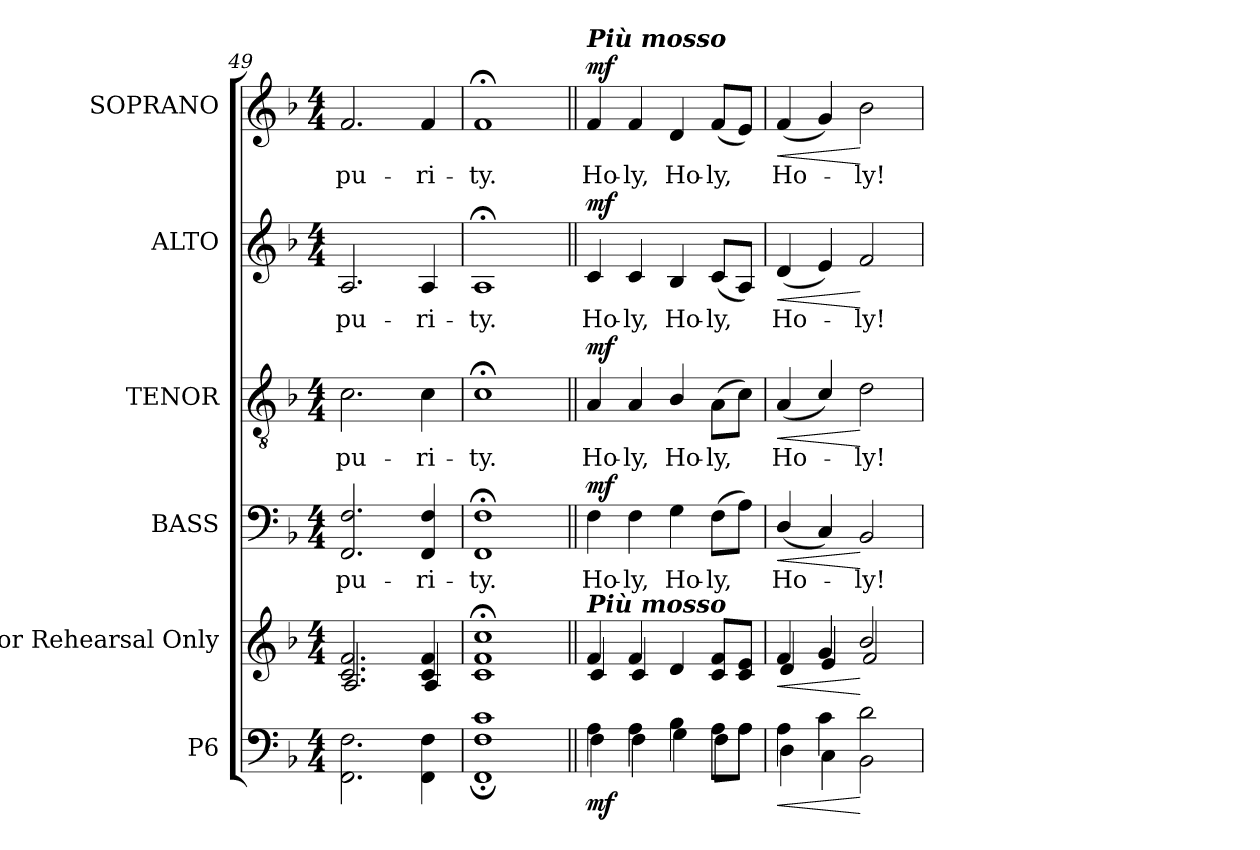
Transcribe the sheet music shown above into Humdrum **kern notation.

**kern	**dynam	**kern	**dynam	**kern	**text	**dynam	**kern	**text	**dynam	**kern	**text	**dynam	**kern	**text	**dynam
*part6	*part6	*part5	*part5	*part4	*part4	*part4	*part3	*part3	*part3	*part2	*part2	*part2	*part1	*part1	*part1
*staff6	*staff6	*staff5	*staff5	*staff4	*staff4	*staff4	*staff3	*staff3	*staff3	*staff2	*staff2	*staff2	*staff1	*staff1	*staff1
*I"P6	*	*I"For Rehearsal Only	*	*I"BASS	*	*	*I"TENOR	*	*	*I"ALTO	*	*	*I"SOPRANO	*	*
*	*	*	*	*I'B.	*	*	*I'T.	*	*	*I'A.	*	*	*I'S.	*	*
*clefF4	*	*clefG2	*	*clefF4	*	*	*clefGv2	*	*	*clefG2	*	*	*clefG2	*	*
*	*	*	*	*	*	*	*ITrd7c12	*	*	*	*	*	*	*	*
*k[b-]	*	*k[b-]	*	*k[b-]	*	*	*k[b-]	*	*	*k[b-]	*	*	*k[b-]	*	*
*F:	*	*F:	*	*F:	*	*	*F:	*	*	*F:	*	*	*F:	*	*
*M4/4	*	*M4/4	*	*M4/4	*	*	*M4/4	*	*	*M4/4	*	*	*M4/4	*	*
=49	=49	=49	=49	=49	=49	=49	=49	=49	=49	=49	=49	=49	=49	=49	=49
*^	*	*^	*	*	*	*	*	*	*	*	*	*	*	*	*
!	!	!	!	!	!	!	!LO:LY:b:color=#000000	!	!	!	!	!	!	!	!	!	!
!	!	!	!	!	!	!	!	!	!	!LO:LY:b:color=#000000	!	!	!	!	!	!	!
!	!	!	!	!	!	!	!	!	!	!	!	!	!LO:LY:b:color=#000000	!	!	!	!
!	!	!	!	!	!	!	!	!	!	!	!	!	!	!	!	!LO:LY:b:color=#000000	!
1ryy	2.FFi\ 2.Fi	.	2.ci/ 2.fi	2.Ai/	.	2.FFi/ 2.Fi	pu-	.	2.Ci\	pu-	.	2.Ai/	pu-	.	2.fi/	pu-	.
!	!	!	!	!	!	!	!LO:LY:b:color=#000000	!	!	!	!	!	!	!	!	!	!
!	!	!	!	!	!	!	!	!	!	!LO:LY:b:color=#000000	!	!	!	!	!	!	!
!	!	!	!	!	!	!	!	!	!	!	!	!	!LO:LY:b:color=#000000	!	!	!	!
!	!	!	!	!	!	!	!	!	!	!	!	!	!	!	!	!LO:LY:b:color=#000000	!
.	4FFi\ 4Fi	.	4ci/ 4fi	4Ai/	.	4FFi/ 4Fi	-ri-	.	4Ci\	-ri-	.	4Ai/	-ri-	.	4fi/	-ri-	.
=50	=50	=50	=50	=50	=50	=50	=50	=50	=50	=50	=50	=50	=50	=50	=50	=50	=50
!	!	!	!	!	!	!	!LO:LY:b:color=#000000	!	!	!	!	!	!	!	!	!	!
!	!	!	!	!	!	!	!	!	!	!LO:LY:b:color=#000000	!	!	!	!	!	!	!
!	!	!	!	!	!	!	!	!	!	!	!	!	!LO:LY:b:color=#000000	!	!	!	!
!	!	!	!	!	!	!	!	!	!	!	!	!	!	!	!	!LO:LY:b:color=#000000	!
1ci	1FFi; 1Fi;	.	1fi; 1cci;	1ci	.	1FFi; 1Fi;	-ty.	.	1C;i	-ty.	.	1A;i	-ty.	.	1f;i	-ty.	.
!!LO:PB:g=z
=51||	=51||	=51||	=51||	=51||	=51||	=51||	=51||	=51||	=51||	=51||	=51||	=51||	=51||	=51||	=51||	=51||	=51||
!	!	!	!	!	!	!	!LO:LY:b:color=#000000	!	!	!	!	!	!	!	!	!	!
!	!	!	!	!	!	!	!	!	!	!LO:LY:b:color=#000000	!	!	!	!	!	!	!
!	!	!	!	!	!	!	!	!	!	!	!	!	!LO:LY:b:color=#000000	!	!	!	!
!	!	!	!	!	!	!	!	!	!	!	!	!	!	!	!LO:TX:a:Bi:t=Più mosso	!	!
!	!	!	!LO:TX:a:Bi:t=Più mosso	!	!	!	!	!	!	!	!	!	!	!	!	!	!
!	!	!	!	!	!	!	!	!	!	!	!	!	!	!	!	!LO:LY:b:color=#000000	!
4Ai\	4Fi\	mf	4fi/	4ci/	.	4Fi\	Ho-	mf	4AAi/	Ho-	mf	4ci/	Ho-	mf	4fi/	Ho-	mf
!	!	!	!	!	!	!	!LO:LY:b:color=#000000	!	!	!	!	!	!	!	!	!	!
!	!	!	!	!	!	!	!	!	!	!LO:LY:b:color=#000000	!	!	!	!	!	!	!
!	!	!	!	!	!	!	!	!	!	!	!	!	!LO:LY:b:color=#000000	!	!	!	!
!	!	!	!	!	!	!	!	!	!	!	!	!	!	!	!	!LO:LY:b:color=#000000	!
4Ai\	4Fi\	.	4fi/	4ci/	.	4Fi\	-ly,	.	4AAi/	-ly,	.	4ci/	-ly,	.	4fi/	-ly,	.
!	!	!	!	!	!	!	!LO:LY:b:color=#000000	!	!	!	!	!	!	!	!	!	!
!	!	!	!	!	!	!	!	!	!	!LO:LY:b:color=#000000	!	!	!	!	!	!	!
!	!	!	!	!	!	!	!	!	!	!	!	!	!LO:LY:b:color=#000000	!	!	!	!
!	!	!	!	!	!	!	!	!	!	!	!	!	!	!	!	!LO:LY:b:color=#000000	!
4B-i\	4Gi\	.	4di/	4ryy	.	4Gi\	Ho-	.	4BB-i/	Ho-	.	4B-i/	Ho-	.	4di/	Ho-	.
!	!	!	!	!	!	!	!LO:LY:b:color=#000000	!	!	!	!	!	!	!	!	!	!
!	!	!	!	!	!	!	!	!	!	!LO:LY:b:color=#000000	!	!	!	!	!	!	!
!	!	!	!	!	!	!	!	!	!	!	!	!	!LO:LY:b:color=#000000	!	!	!	!
!	!	!	!	!	!	!	!	!	!	!	!	!	!	!	!	!LO:LY:b:color=#000000	!
8Ai\L	8Fi\L	.	8ci/ 8fiL	8ryy	.	(8Fi\L	-ly,	.	(8AAi\L	-ly,	.	(8ci/L	-ly,	.	(8fi/L	-ly,	.
8Ai\J	8Ai\J	.	8ci/ 8eiJ	8ryy	.	8Ai\J)	.	.	8Ci\J)	.	.	8Ai/J)	.	.	8ei/J)	.	.
=52	=52	=52	=52	=52	=52	=52	=52	=52	=52	=52	=52	=52	=52	=52	=52	=52	=52
!	!	!LO:HP:b	!	!	!LO:HP:b	!	!	!	!	!	!	!	!	!	!	!	!
!	!	!	!	!	!	!	!LO:LY:b:color=#000000	!LO:HP:b	!	!	!	!	!	!	!	!	!
!	!	!	!	!	!	!	!	!	!	!LO:LY:b:color=#000000	!LO:HP:b	!	!	!	!	!	!
!	!	!	!	!	!	!	!	!	!	!	!	!	!LO:LY:b:color=#000000	!LO:HP:b	!	!	!
!	!	!	!	!	!	!	!	!	!	!	!	!	!	!	!	!LO:LY:b:color=#000000	!LO:HP:b
4Ai\	4Di\	<	4fi/	4di/	<	(4Di/	Ho-	<	(4AAi/	Ho-	<	(4di/	Ho-	<	(4fi/	Ho-	<
4ci\	4Ci\	.	4gi/	4ei/	.	4Ci/)	.	.	4Ci/)	.	.	4ei/)	.	.	4gi/)	.	.
!	!	!	!	!	!	!	!LO:LY:b:color=#000000	!	!	!	!	!	!	!	!	!	!
!	!	!	!	!	!	!	!	!	!	!LO:LY:b:color=#000000	!	!	!	!	!	!	!
!	!	!	!	!	!	!	!	!	!	!	!	!	!LO:LY:b:color=#000000	!	!	!	!
!	!	!	!	!	!	!	!	!	!	!	!	!	!	!	!	!LO:LY:b:color=#000000	!
2di\	2BB-i\	[	2b-i/	2fi/	[	2BB-i/	-ly!	[	2Di\	-ly!	[	2fi/	-ly!	[	2b-i\	-ly!	[
*v	*v	*	*	*	*	*	*	*	*	*	*	*	*	*	*	*	*
*	*	*v	*v	*	*	*	*	*	*	*	*	*	*	*	*	*
=	=	=	=	=	=	=	=	=	=	=	=	=	=	=	=
*-	*-	*-	*-	*-	*-	*-	*-	*-	*-	*-	*-	*-	*-	*-	*-
